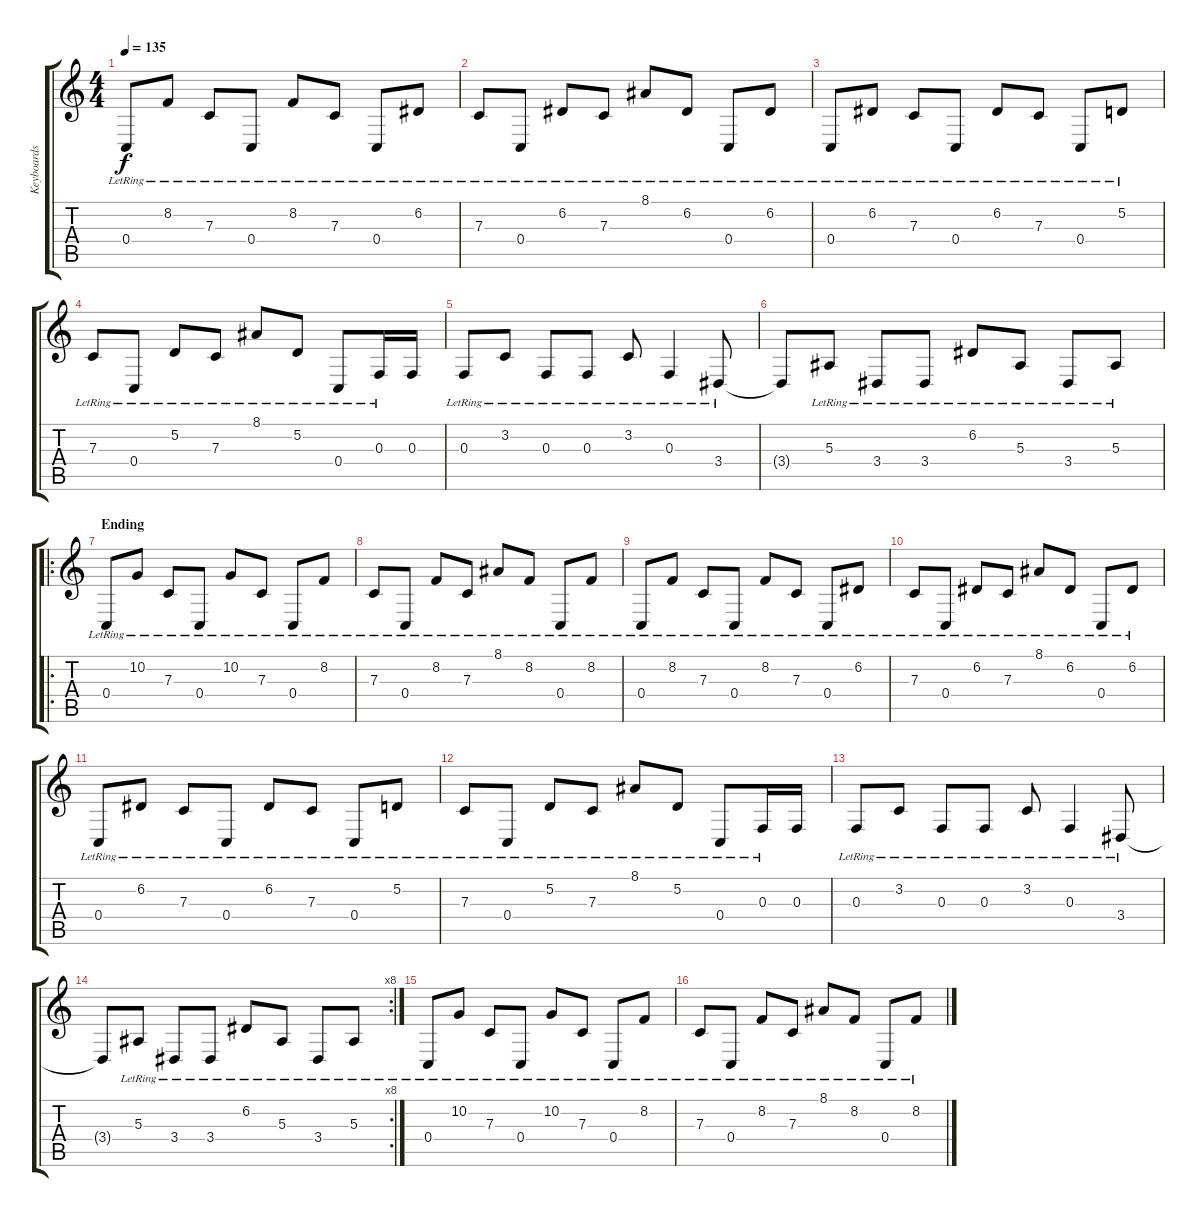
\track ("Keyboards 2" "Keyboards ") {instrument accordion}
\staff {score tabs}
\tuning (D4 A3 F3 C3 G2 D2) {hide}
\ts (4 4)
\tempo 135
\clef g2
\ks c
0.4{lr}.8{dy f} 8.2{lr}.8 7.3{lr}.8 0.4{lr}.8 8.2{lr}.8 7.3{lr}.8 0.4{lr}.8 6.2{lr}.8 |
7.3{lr}.8 0.4{lr}.8 6.2{lr}.8 7.3{lr}.8 8.1{lr}.8 6.2{lr}.8 0.4{lr}.8 6.2{lr}.8 |
0.4{lr}.8 6.2{lr}.8 7.3{lr}.8 0.4{lr}.8 6.2{lr}.8 7.3{lr}.8 0.4{lr}.8 5.2{lr}.8 |
7.3{lr}.8 0.4{lr}.8 5.2{lr}.8 7.3{lr}.8 8.1{lr}.8 5.2{lr}.8 0.4{lr}.8 0.3{lr}.16 0.3.16 |
0.3{lr}.8 3.2{lr}.8 0.3{lr}.8 0.3{lr}.8 3.2{lr}.8 0.3{lr}.4 3.4{lr}.8 |
3.4{t}.8 5.3{lr}.8 3.4{lr}.8 3.4{lr}.8 6.2{lr}.8 5.3{lr}.8 3.4{lr}.8 5.3{lr}.8 |
\ro
\section ("" "Ending")
0.4{lr}.8 10.2{lr}.8 7.3{lr}.8 0.4{lr}.8 10.2{lr}.8 7.3{lr}.8 0.4{lr}.8 8.2{lr}.8 |
7.3{lr}.8 0.4{lr}.8 8.2{lr}.8 7.3{lr}.8 8.1{lr}.8 8.2{lr}.8 0.4{lr}.8 8.2{lr}.8 |
0.4{lr}.8 8.2{lr}.8 7.3{lr}.8 0.4{lr}.8 8.2{lr}.8 7.3{lr}.8 0.4{lr}.8 6.2{lr}.8 |
7.3{lr}.8 0.4{lr}.8 6.2{lr}.8 7.3{lr}.8 8.1{lr}.8 6.2{lr}.8 0.4{lr}.8 6.2{lr}.8 |
0.4{lr}.8 6.2{lr}.8 7.3{lr}.8 0.4{lr}.8 6.2{lr}.8 7.3{lr}.8 0.4{lr}.8 5.2{lr}.8 |
7.3{lr}.8 0.4{lr}.8 5.2{lr}.8 7.3{lr}.8 8.1{lr}.8 5.2{lr}.8 0.4{lr}.8 0.3{lr}.16 0.3.16 |
0.3{lr}.8 3.2{lr}.8 0.3{lr}.8 0.3{lr}.8 3.2{lr}.8 0.3{lr}.4 3.4{lr}.8 |
\rc 8
3.4{t}.8 5.3{lr}.8 3.4{lr}.8 3.4{lr}.8 6.2{lr}.8 5.3{lr}.8 3.4{lr}.8 5.3{lr}.8 |
0.4{lr}.8 10.2{lr}.8 7.3{lr}.8 0.4{lr}.8 10.2{lr}.8 7.3{lr}.8 0.4{lr}.8 8.2{lr}.8 |
7.3{lr}.8 0.4{lr}.8 8.2{lr}.8 7.3{lr}.8 8.1{lr}.8 8.2{lr}.8 0.4{lr}.8 8.2{lr}.8
